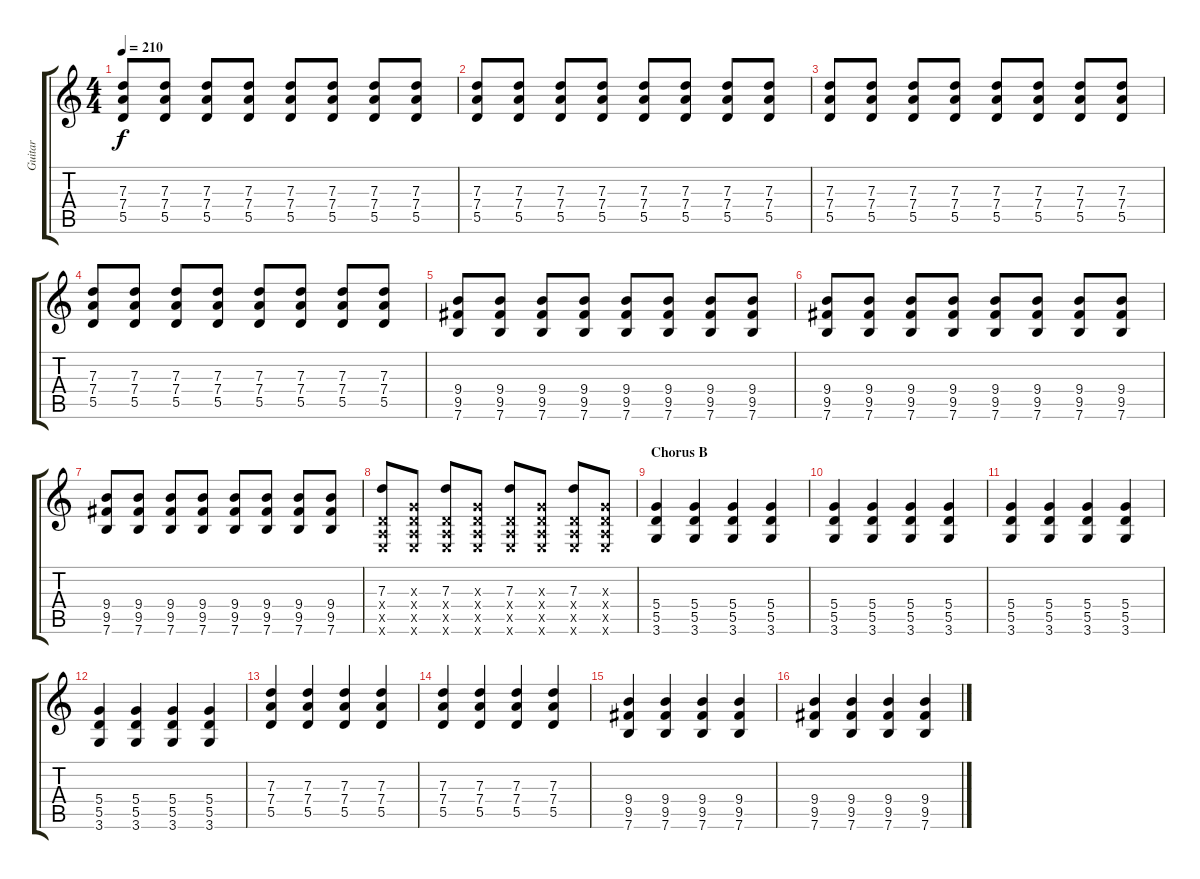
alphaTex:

\track ("Guitar" "Guitar") {instrument overdrivenguitar}
\staff {score tabs}
\tuning (E4 B3 G3 D3 A2 E2) {hide}
\ts (4 4)
\tempo 210
\clef g2
\ks c
(7.3 7.4 5.5).8{dy f} (7.3 7.4 5.5).8 (7.3 7.4 5.5).8 (7.3 7.4 5.5).8 (7.3 7.4 5.5).8 (7.3 7.4 5.5).8 (7.3 7.4 5.5).8 (7.3 7.4 5.5).8 |
(7.3 7.4 5.5).8 (7.3 7.4 5.5).8 (7.3 7.4 5.5).8 (7.3 7.4 5.5).8 (7.3 7.4 5.5).8 (7.3 7.4 5.5).8 (7.3 7.4 5.5).8 (7.3 7.4 5.5).8 |
(7.3 7.4 5.5).8 (7.3 7.4 5.5).8 (7.3 7.4 5.5).8 (7.3 7.4 5.5).8 (7.3 7.4 5.5).8 (7.3 7.4 5.5).8 (7.3 7.4 5.5).8 (7.3 7.4 5.5).8 |
(7.3 7.4 5.5).8 (7.3 7.4 5.5).8 (7.3 7.4 5.5).8 (7.3 7.4 5.5).8 (7.3 7.4 5.5).8 (7.3 7.4 5.5).8 (7.3 7.4 5.5).8 (7.3 7.4 5.5).8 |
(9.4 9.5 7.6).8 (9.4 9.5 7.6).8 (9.4 9.5 7.6).8 (9.4 9.5 7.6).8 (9.4 9.5 7.6).8 (9.4 9.5 7.6).8 (9.4 9.5 7.6).8 (9.4 9.5 7.6).8 |
(9.4 9.5 7.6).8 (9.4 9.5 7.6).8 (9.4 9.5 7.6).8 (9.4 9.5 7.6).8 (9.4 9.5 7.6).8 (9.4 9.5 7.6).8 (9.4 9.5 7.6).8 (9.4 9.5 7.6).8 |
(9.4 9.5 7.6).8 (9.4 9.5 7.6).8 (9.4 9.5 7.6).8 (9.4 9.5 7.6).8 (9.4 9.5 7.6).8 (9.4 9.5 7.6).8 (9.4 9.5 7.6).8 (9.4 9.5 7.6).8 |
(7.3 0.4{x} 0.5{x} 0.6{x}).8 (0.3{x} 0.4{x} 0.5{x} 0.6{x}).8 (7.3 0.4{x} 0.5{x} 0.6{x}).8 (0.3{x} 0.4{x} 0.5{x} 0.6{x}).8 (7.3 0.4{x} 0.5{x} 0.6{x}).8 (0.3{x} 0.4{x} 0.5{x} 0.6{x}).8 (7.3 0.4{x} 0.5{x} 0.6{x}).8 (0.3{x} 0.4{x} 0.5{x} 0.6{x}).8 |
\section ("" "Chorus B")
(5.4 5.5 3.6).4 (5.4 5.5 3.6).4 (5.4 5.5 3.6).4 (5.4 5.5 3.6).4 |
(5.4 5.5 3.6).4 (5.4 5.5 3.6).4 (5.4 5.5 3.6).4 (5.4 5.5 3.6).4 |
(5.4 5.5 3.6).4 (5.4 5.5 3.6).4 (5.4 5.5 3.6).4 (5.4 5.5 3.6).4 |
(5.4 5.5 3.6).4 (5.4 5.5 3.6).4 (5.4 5.5 3.6).4 (5.4 5.5 3.6).4 |
(7.3 7.4 5.5).4 (7.3 7.4 5.5).4 (7.3 7.4 5.5).4 (7.3 7.4 5.5).4 |
(7.3 7.4 5.5).4 (7.3 7.4 5.5).4 (7.3 7.4 5.5).4 (7.3 7.4 5.5).4 |
(9.4 9.5 7.6).4 (9.4 9.5 7.6).4 (9.4 9.5 7.6).4 (9.4 9.5 7.6).4 |
(9.4 9.5 7.6).4 (9.4 9.5 7.6).4 (9.4 9.5 7.6).4 (9.4 9.5 7.6).4
